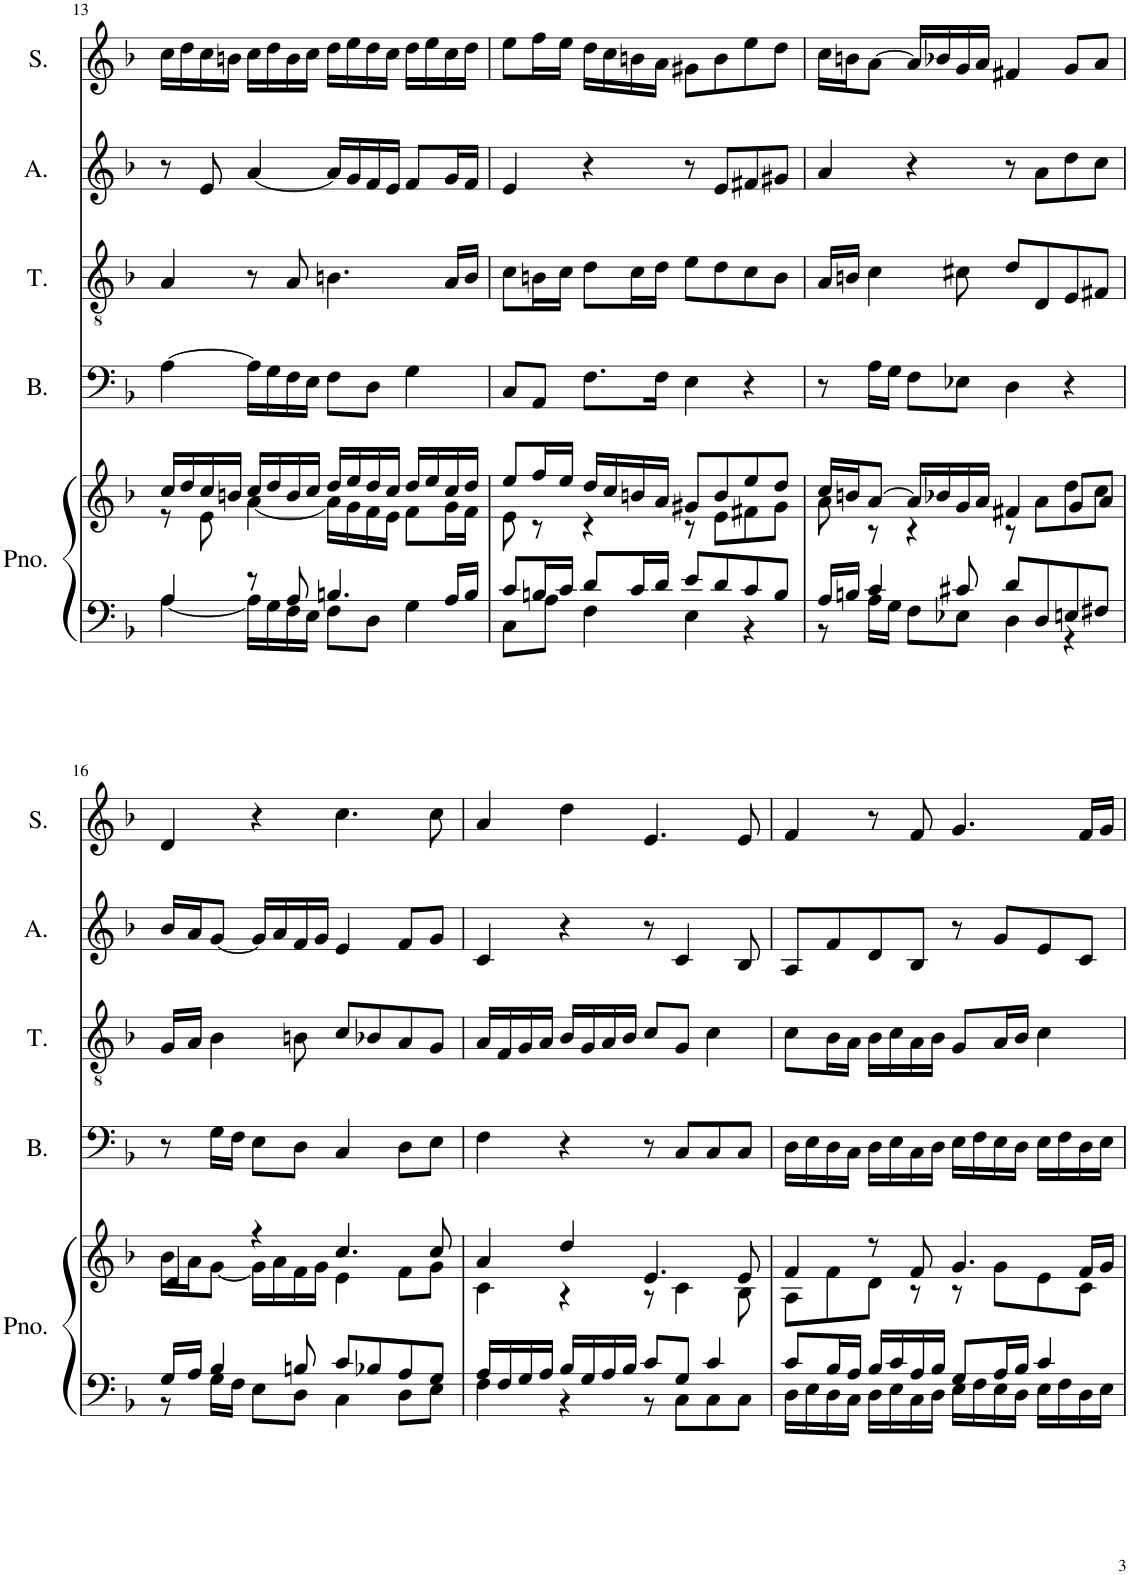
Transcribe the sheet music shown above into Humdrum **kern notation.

**kern	**kern	**kern	**kern	**kern	**kern
*part5	*part5	*part4	*part3	*part2	*part1
*staff6	*staff5	*staff4	*staff3	*staff2	*staff1
*I"Piano	*	*I"Bass	*I"Tenor	*I"Alto	*I"Soprano
*I'Pno.	*	*I'B.	*I'T.	*I'A.	*I'S.
!!LO:PB:g=z
*clefF4	*clefG2	*clefF4	*clefGv2	*clefG2	*clefG2
*k[b-]	*k[b-]	*k[b-]	*k[b-]	*k[b-]	*k[b-]
*M4/4	*M4/4	*M4/4	*M4/4	*M4/4	*M4/4
=13	=13	=13	=13	=13	=13
*^	*^	*	*	*	*
4A/	[4A\	16cc/LL	8r	[4A\	4A/	8r	16cc\LL
.	.	16dd/	.	.	.	.	16dd\
.	.	16cc/	8e\	.	.	8e/	16cc\
.	.	16bn/JJ	.	.	.	.	16bn\JJ
8r	16A\LL]	16cc/LL	[4a\	16A\LL]	8r	[4a/	16cc\LL
.	16G\	16dd/	.	16G\	.	.	16dd\
8A/	16F\	16b/	.	16F\	8A/	.	16b\
.	16E\JJ	16cc/JJ	.	16E\JJ	.	.	16cc\JJ
4.Bn/	8F\L	16dd/LL	16a\LL]	8F\L	4.Bn\	16a/LL]	16dd\LL
.	.	16ee/	16g\	.	.	16g/	16ee\
.	8D\J	16dd/	16f\	8D\J	.	16f/	16dd\
.	.	16cc/JJ	16e\JJ	.	.	16e/JJ	16cc\JJ
.	4G\	16dd/LL	8f\L	4G\	.	8f/L	16dd\LL
.	.	16ee/	.	.	.	.	16ee\
16A/LL	.	16cc/	16g\L	.	16A/LL	16g/L	16cc\
16B/JJ	.	16dd/JJ	16f\JJ	.	16B/JJ	16f/JJ	16dd\JJ
=14	=14	=14	=14	=14	=14	=14	=14
8c/L	8C\L	8ee/L	8e\	8C/L	8c\L	4e/	8ee\L
16Bn/L	8A\J	16ff/L	8r	8AA/J	16Bn\L	.	16ff\L
16c/JJ	.	16ee/JJ	.	.	16c\JJ	.	16ee\JJ
8d/L	4F\	16dd/LL	4r	8.F\L	8d\L	4r	16dd\LL
.	.	16cc/	.	.	.	.	16cc\
16c/L	.	16bn/	.	.	16c\L	.	16bn\
16d/JJ	.	16a/JJ	.	16F\Jk	16d\JJ	.	16a\JJ
8e/L	4E\	8g#X/L	8r	4E\	8e\L	8r	8g#X\L
8d/	.	8b/	8e\L	.	8d\	8e/L	8b\
8c/	4r	8ee/	8f#X\	4r	8c\	8f#X/	8ee\
8B/J	.	8dd/J	8g#\J	.	8B\J	8g#X/J	8dd\J
=15	=15	=15	=15	=15	=15	=15	=15
16A/LL	8r	16cc/LL	8a\	8r	16A/LL	4a/	16cc\LL
16Bn/JJ	.	16bn/J	.	.	16Bn/JJ	.	16bn\J
4c/	16A\LL	[8a/J	8r	16A\LL	4c\	.	[8a\J
.	16G\JJ	.	.	16G\JJ	.	.	.
.	8F\L	16a/LL]	4r	8F\L	.	4r	16a/LL]
.	.	16b-X/	.	.	.	.	16b-X/
8c#X/	8E-X\J	16g/	.	8E-X\J	8c#X\	.	16g/
.	.	16a/JJ	.	.	.	.	16a/JJ
8d/L	4D\	4f#X/	8r	4D\	8d/L	8r	4f#X/
8D/	.	.	8a\L	.	8D/	8a\L	.
8En/	4r	8g/L	8dd\	4r	8E/	8dd\	8g/L
8F#X/J	.	8a/J	8cc\J	.	8F#X/J	8cc\J	8a/J
!!LO:LB:g=z
=16	=16	=16	=16	=16	=16	=16	=16
16G/LL	8r	4d/	16b-\LL	8r	16G/LL	16b-/LL	4d/
16A/JJ	.	.	16a\J	.	16A/JJ	16a/J	.
4B-/	16G\LL	.	[8g\J	16G\LL	4B-\	[8g/J	.
.	16F\JJ	.	.	16F\JJ	.	.	.
.	8E\L	4r	16g\LL]	8E\L	.	16g/LL]	4r
.	.	.	16a\	.	.	16a/	.
8Bn/	8D\J	.	16f\	8D\J	8Bn\	16f/	.
.	.	.	16g\JJ	.	.	16g/JJ	.
8c/L	4C\	4.cc/	4e\	4C/	8c/L	4e/	4.cc\
8B-X/	.	.	.	.	8B-X/	.	.
8A/	8D\L	.	8f\L	8D\L	8A/	8f/L	.
8G/J	8E\J	8cc/	8g\J	8E\J	8G/J	8g/J	8cc\
=17	=17	=17	=17	=17	=17	=17	=17
16A/LL	4F\	4a/	4c\	4F\	16A/LL	4c/	4a/
16F/	.	.	.	.	16F/	.	.
16G/	.	.	.	.	16G/	.	.
16A/JJ	.	.	.	.	16A/JJ	.	.
16B-/LL	4r	4dd/	4r	4r	16B-/LL	4r	4dd\
16G/	.	.	.	.	16G/	.	.
16A/	.	.	.	.	16A/	.	.
16B-/JJ	.	.	.	.	16B-/JJ	.	.
8c/L	8r	4.e/	8r	8r	8c/L	8r	4.e/
8G/J	8C\L	.	4c\	8C/L	8G/J	4c/	.
4c/	8C\	.	.	8C/	4c\	.	.
.	8C\J	8e/	8B-\	8C/J	.	8B-/	8e/
=18	=18	=18	=18	=18	=18	=18	=18
8c/L	16D\LL	4f/	8A\L	16D\LL	8c\L	8A/L	4f/
.	16E\	.	.	16E\	.	.	.
16B-/L	16D\	.	8f\	16D\	16B-\L	8f/	.
16A/JJ	16C\JJ	.	.	16C\JJ	16A\JJ	.	.
16B-/LL	16D\LL	8r	8d\J	16D\LL	16B-\LL	8d/	8r
16c/	16E\	.	.	16E\	16c\	.	.
16A/	16C\	8f/	8r	16C\	16A\	8B-/J	8f/
16B-/JJ	16D\JJ	.	.	16D\JJ	16B-\JJ	.	.
8G/L	16E\LL	4.g/	8r	16E\LL	8G/L	8r	4.g/
.	16F\	.	.	16F\	.	.	.
16A/L	16E\	.	8g\L	16E\	16A/L	8g/L	.
16B-/JJ	16D\JJ	.	.	16D\JJ	16B-/JJ	.	.
4c/	16E\LL	.	8e\	16E\LL	4c\	8e/	.
.	16F\	.	.	16F\	.	.	.
.	16D\	16f/LL	8c\J	16D\	.	8c/J	16f/LL
.	16E\JJ	16g/JJ	.	16E\JJ	.	.	16g/JJ
*v	*v	*	*	*	*	*	*
*	*v	*v	*	*	*	*
=	=	=	=	=	=
*-	*-	*-	*-	*-	*-
